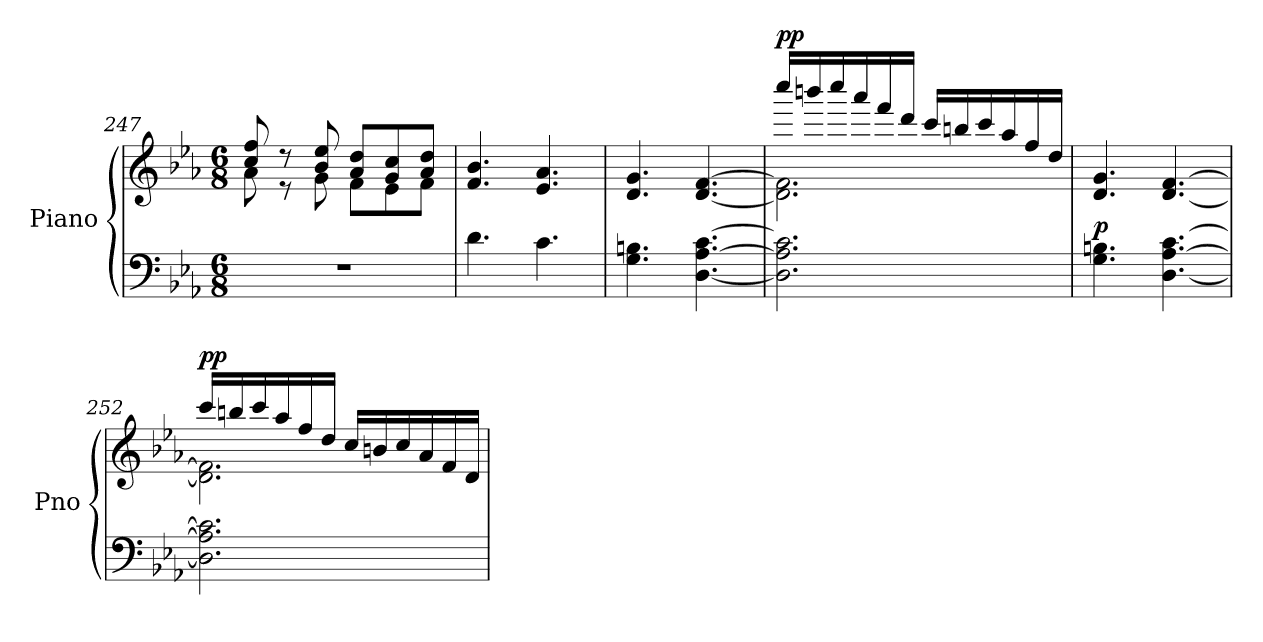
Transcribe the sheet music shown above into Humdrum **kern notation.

**kern	**kern	**dynam
*part1	*part1	*part1
*staff2	*staff1	*staff1/2
*I"Piano	*	*
*I'Pno	*	*
*clefF4	*clefG2	*
*k[b-e-a-]	*k[b-e-a-]	*
*M6/8	*M6/8	*
=247	=247	=247
*	*^	*
2.r	8cc/ 8ff/	8a-\	.
.	8r	8r	.
.	8b-/ 8ee-/	8g\	.
.	8a-/ 8dd/L	8f\L	.
.	8g/ 8cc/	8e-\	.
.	8a-/ 8dd/J	8f\J	.
*	*v	*v	*
=248	=248	=248
4.d\	4.f/ 4.b-/	.
4.c\	4.e-/ 4.a-/	.
!!LO:PB:g=z
=249	=249	=249
4.G\ 4.Bn\	4.d/ 4.g/	.
[4.D\ [4.A-\ [4.c\	[4.d/ [4.f/	.
=250	=250	=250
*	*^	*
!	!	!	!LO:DY:a
2.D\] 2.A-\] 2.c\]	2.d\] 2.f\]	16cccc/LL	pp
.	.	16bbbn/	.
.	.	16cccc/	.
.	.	16aaa-/	.
.	.	16fff/	.
.	.	16ddd/JJ	.
.	.	16ccc/LL	.
.	.	16bbn/	.
.	.	16ccc/	.
.	.	16aa-/	.
.	.	16ff/	.
.	.	16dd/JJ	.
=251	=251	=251	=251
!	!	!	!LO:DY:a=2
*	*v	*v	*
4.G\ 4.Bn\	4.d/ 4.g/	p
[4.D\ [4.A-\ [4.c\	[4.d/ [4.f/	.
=252	=252	=252
*	*^	*
!	!	!	!LO:DY:a
2.D\] 2.A-\] 2.c\]	2.d\] 2.f\]	16ccc/LL	pp
.	.	16bbn/	.
.	.	16ccc/	.
.	.	16aa-/	.
.	.	16ff/	.
.	.	16dd/JJ	.
.	.	16cc/LL	.
.	.	16bn/	.
.	.	16cc/	.
.	.	16a-/	.
.	.	16f/	.
.	.	16d/JJ	.
*	*v	*v	*
=	=	=
*-	*-	*-
